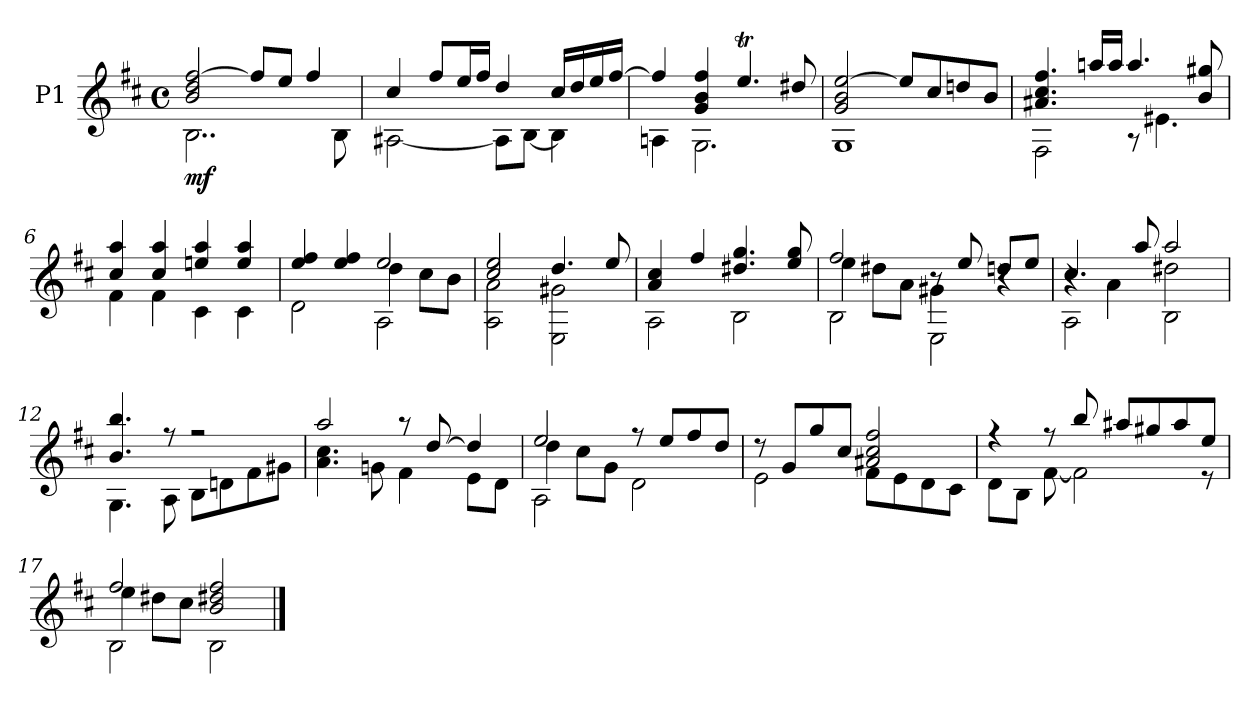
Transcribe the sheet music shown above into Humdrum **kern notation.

**kern	**dynam
*part1	*part1
*staff1	*staff1
*I"P1	*
!!LO:PB:g=z
*clefG2	*
*ITrd7c12	*
*k[f#c#]	*
*D:	*
*M4/4	*
*met(c)	*
*MM72	*
=1	=1
*^	*
2Bi/ 2di [>2f#i	2..BBi\	mf
8f#i/L]	.	.
8ei/J	.	.
4f#i/	.	.
.	8BBi\	.
=2	=2	=2
4c#i/	[<2AA#Xi\	.
8f#i/L	.	.
16ei/L	.	.
16f#i/JJ	.	.
4di/	8AA#i\L]	.
.	[<8BBi\J	.
16c#i/LL	4BBi\]	.
16di/	.	.
16ei/	.	.
[>16f#i/JJ	.	.
=3	=3	=3
4f#i/]	4AAni\	.
4Gi/ 4Bi 4f#i	2.GGi\	.
4.eTi/	.	.
8d#Xi/	.	.
=4	=4	=4
2Gi/ 2Bi [>2ei	1GGi	.
8ei/L]	.	.
8c#i/	.	.
8dni/	.	.
8Bi/J	.	.
!!LO:LB:g=z	!!
=5	=5	=5
4.A#Xi/ 4.c#i 4.f#i	2FF#i\	.
16ani/LL	.	.
16ai/JJ	.	.
4.ai/	8r	.
.	4.E#Xi\	.
8Bi/ 8g#Xi	.	.
=6	=6	=6
4c#i/ 4ai	4F#i\	.
4c#i/ 4ai	4F#i\	.
4eni/ 4ai	4C#i\	.
4ei/ 4ai	4C#i\	.
=7	=7	=7
*	*^	*
4ei/ 4f#i	2ryy	2Di\	.
4ei/ 4f#i	.	.	.
2ei/	4di\	2AAi\	.
.	8c#i\L	.	.
.	8Bi\J	.	.
*	*v	*v	*
=8	=8	=8
2c#i/ 2ei	2AAi\ 2Ai	.
4.di/	2EEi\ 2G#Xi	.
8ei/	.	.
=9	=9	=9
4Ai/ 4c#i	2AAi\	.
4f#i/	.	.
4.d#Xi/ 4.gi	2BBi\	.
8ei/ 8gi	.	.
!!LO:LB:g=z	!!
=10	=10	=10
*	*^	*
2f#i/	4ei\	2BBi\	.
.	8d#Xi\L	.	.
.	8Ai\J	.	.
8r	4G#Xi\	2EEi\	.
8ei/	.	.	.
8dni/L	4r	.	.
8ei/J	.	.	.
=11	=11	=11	=11
4.c#i/	4r	2AAi\	.
.	4Ai\	.	.
8ai/	.	.	.
2ai/	2d#Xi\	2BBi\	.
*	*v	*v	*
=12	=12	=12
4.Bi/ 4.bi	4.GGi\	.
8r	8AAi\	.
2r	8BBi\L	.
.	8Dni\	.
.	8F#i\	.
.	8G#Xi\J	.
=13	=13	=13
2ai/	4.Ai\ 4.c#i	.
.	8Gni\	.
8r	4F#i\	.
[>8di/	.	.
4di/]	8Ei\L	.
.	8Di\J	.
!!LO:LB:g=z	!!
=14	=14	=14
*	*^	*
2ei/	4di\	2AAi\	.
.	8c#i\L	.	.
.	8Gi\J	.	.
8r	2ryy	2Di\	.
8ei/L	.	.	.
8f#i/	.	.	.
8di/J	.	.	.
*	*v	*v	*
=15	=15	=15
8r	2Ei\	.
8Gi/L	.	.
8gi/	.	.
8c#i/J	.	.
2A#Xi/ 2c#i 2f#i	8F#i\L	.
.	8Ei\	.
.	8Di\	.
.	8C#i\J	.
=16	=16	=16
4r	8Di\L	.
.	8BBi\J	.
8r	[<8F#i\	.
8bi/	2F#i\]	.
8a#Xi/L	.	.
8g#Xi/	.	.
8a#i/	.	.
8ei/J	8r	.
=17	=17	=17
*	*^	*
2f#i/	4ei\	2BBi\	.
.	8d#Xi\L	.	.
.	8c#i\J	.	.
2Bi/ 2d#Xi 2f#i	2ryy	2BBi\	.
*v	*v	*v	*
==	==
*-	*-
